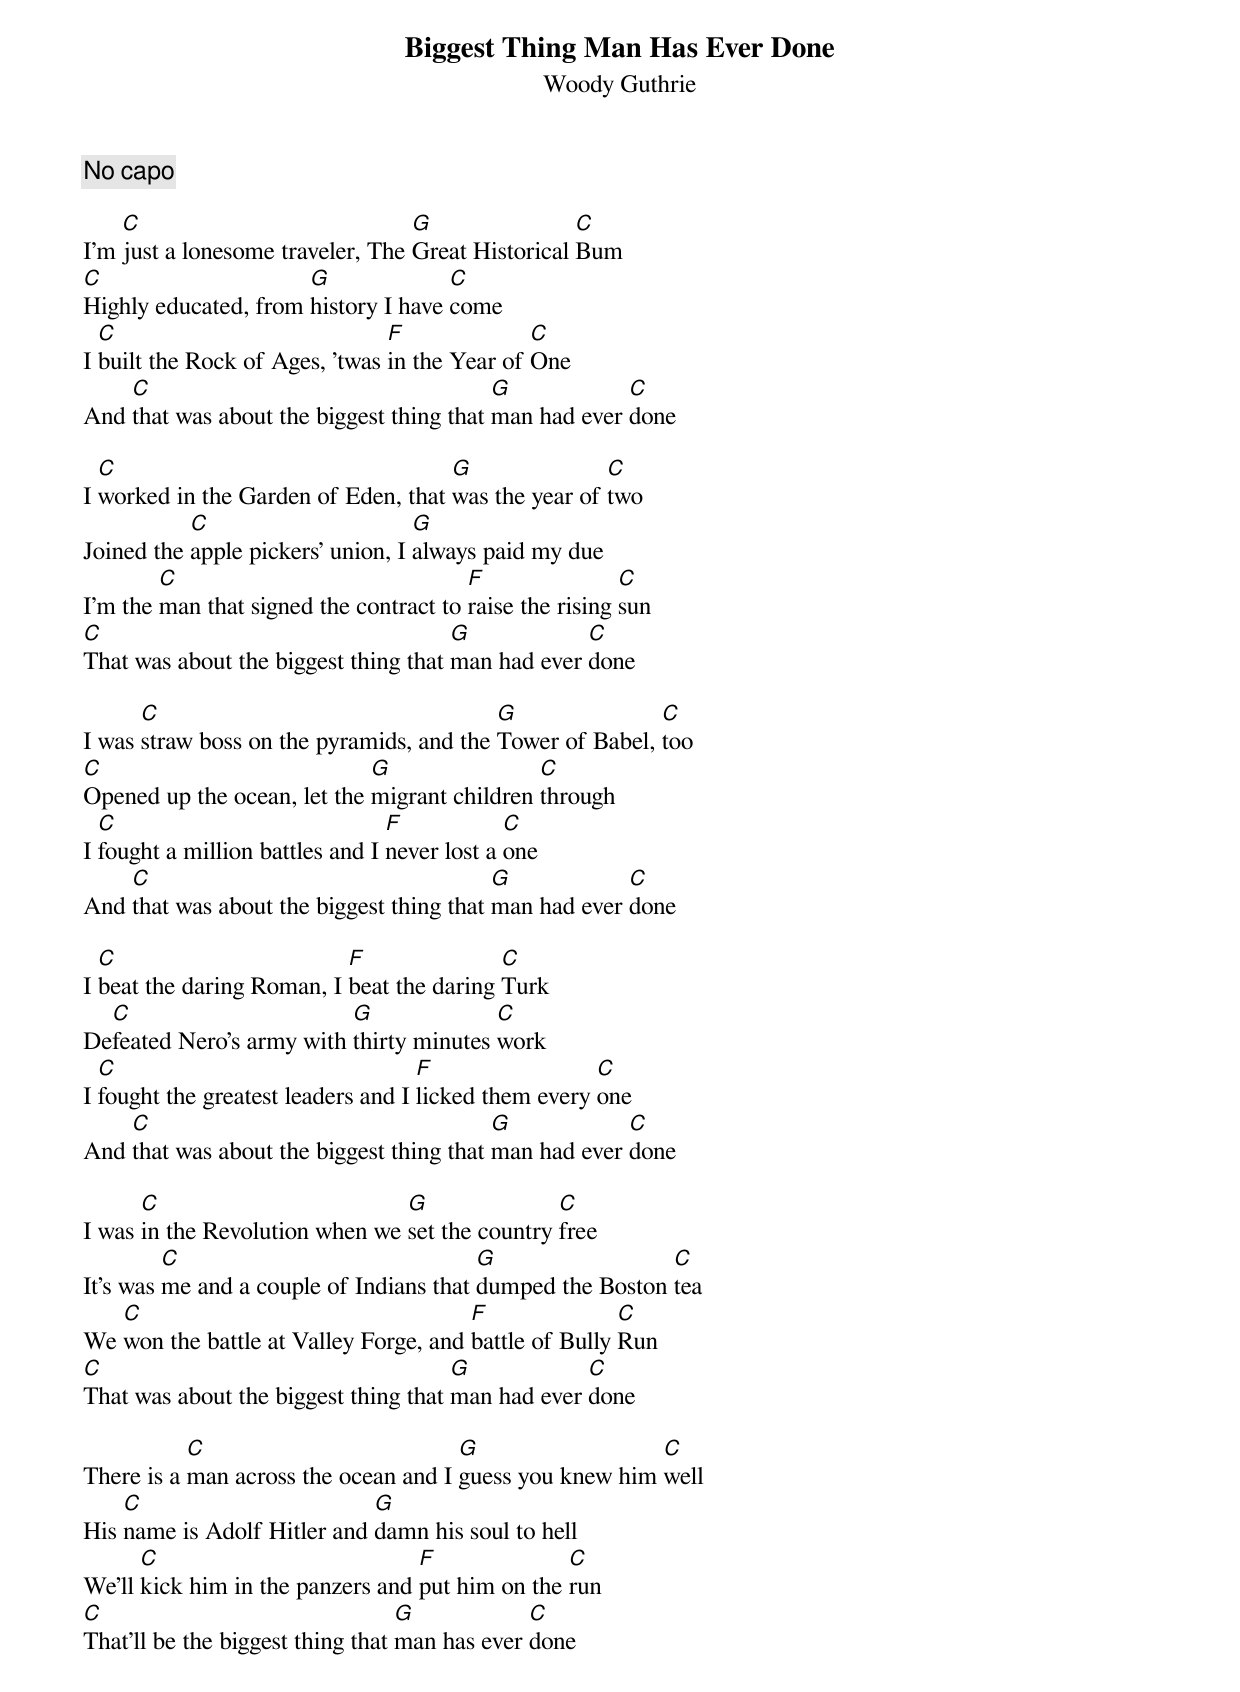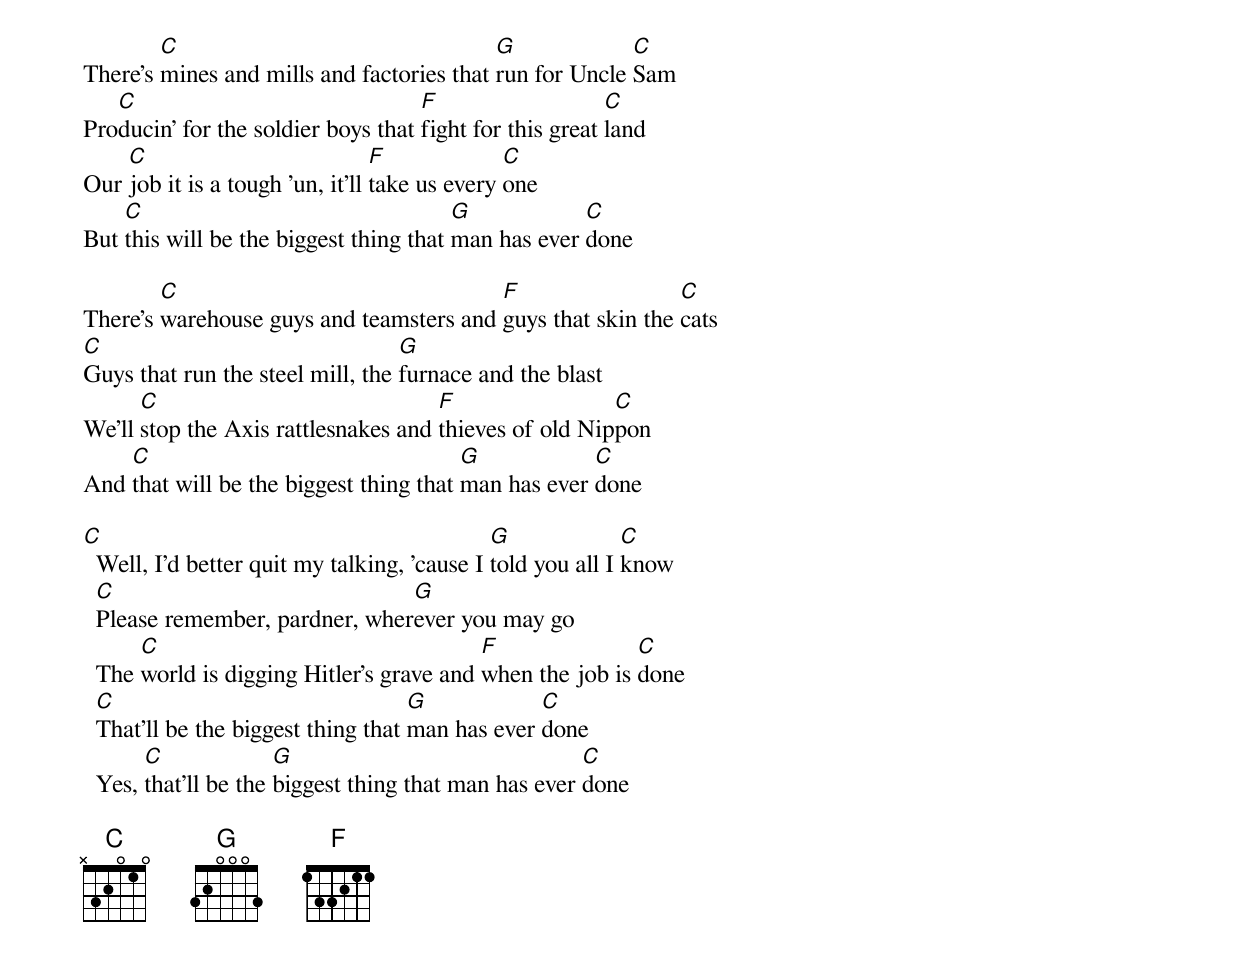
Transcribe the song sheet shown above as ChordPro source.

{title: Biggest Thing Man Has Ever Done}
{subtitle: Woody Guthrie }

{c:No capo}

I'm [C]just a lonesome traveler, The [G]Great Historical [C]Bum
[C]Highly educated, from [G]history I have [C]come
I [C]built the Rock of Ages, 'twas [F]in the Year of [C]One
And [C]that was about the biggest thing that [G]man had ever [C]done

I [C]worked in the Garden of Eden, that [G]was the year of [C]two
Joined the [C]apple pickers' union, I [G]always paid my due
I'm the [C]man that signed the contract to [F]raise the rising [C]sun
[C]That was about the biggest thing that [G]man had ever [C]done

I was [C]straw boss on the pyramids, and the [G]Tower of Babel, [C]too
[C]Opened up the ocean, let the [G]migrant children [C]through
I [C]fought a million battles and I [F]never lost a [C]one
And [C]that was about the biggest thing that [G]man had ever [C]done

I [C]beat the daring Roman, I [F]beat the daring [C]Turk
De[C]feated Nero's army with [G]thirty minutes [C]work
I [C]fought the greatest leaders and I [F]licked them every [C]one
And [C]that was about the biggest thing that [G]man had ever [C]done

I was [C]in the Revolution when we [G]set the country [C]free
It's was [C]me and a couple of Indians that [G]dumped the Boston [C]tea
We [C]won the battle at Valley Forge, and [F]battle of Bully [C]Run
[C]That was about the biggest thing that [G]man had ever [C]done

There is a [C]man across the ocean and I [G]guess you knew him [C]well
His [C]name is Adolf Hitler and [G]damn his soul to hell
We'll [C]kick him in the panzers and [F]put him on the [C]run
[C]That'll be the biggest thing that [G]man has ever [C]done

There's [C]mines and mills and factories that [G]run for Uncle [C]Sam
Pro[C]ducin' for the soldier boys that [F]fight for this great [C]land
Our [C]job it is a tough 'un, it'll [F]take us every [C]one
But [C]this will be the biggest thing that [G]man has ever [C]done

There's [C]warehouse guys and teamsters and [F]guys that skin the [C]cats
[C]Guys that run the steel mill, the [G]furnace and the blast
We'll [C]stop the Axis rattlesnakes and [F]thieves of old Nip[C]pon
And [C]that will be the biggest thing that [G]man has ever [C]done

[C]  Well, I'd better quit my talking, 'cause I [G]told you all I [C]know
  [C]Please remember, pardner, wher[G]ever you may go
  The [C]world is digging Hitler's grave and [F]when the job is [C]done
  [C]That'll be the biggest thing that [G]man has ever [C]done
  Yes, [C]that'll be the [G]biggest thing that man has ever [C]done

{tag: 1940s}
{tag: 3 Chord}
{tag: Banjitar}
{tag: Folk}
